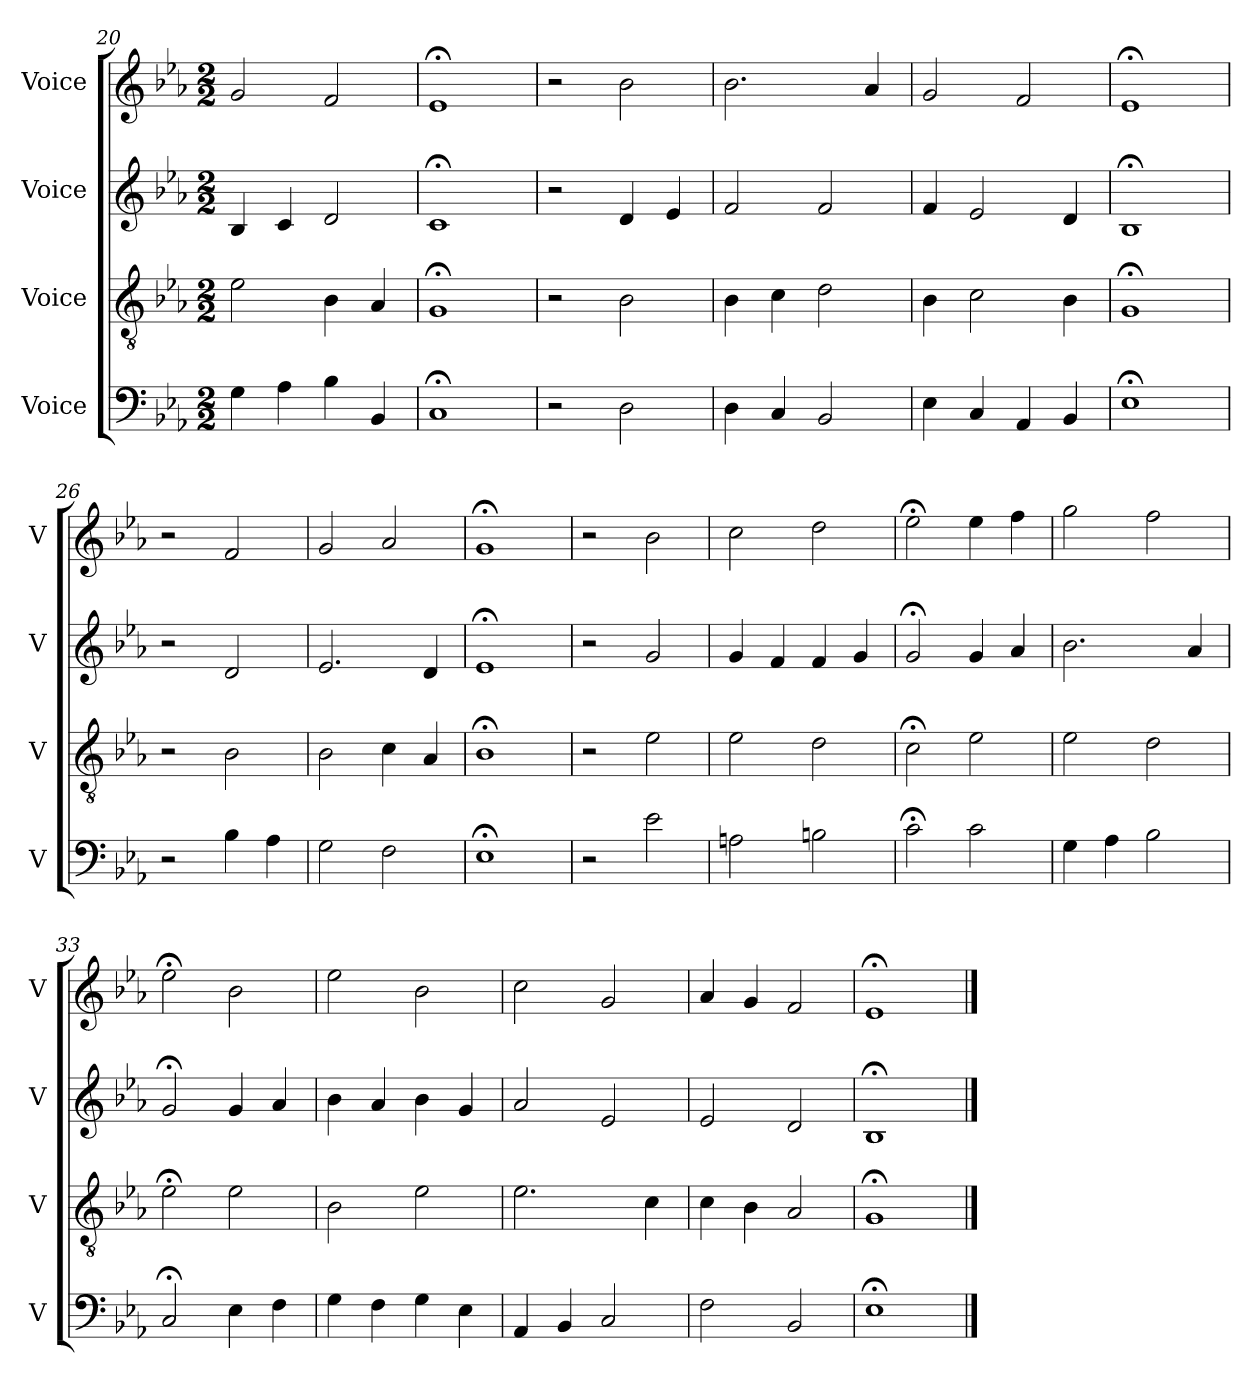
**kern	**kern	**kern	**kern
*part4	*part3	*part2	*part1
*staff4	*staff3	*staff2	*staff1
*I"Voice	*I"Voice	*I"Voice	*I"Voice
*I'V	*I'V	*I'V	*I'V
*clefF4	*clefGv2	*clefG2	*clefG2
*k[b-e-a-]	*k[b-e-a-]	*k[b-e-a-]	*k[b-e-a-]
*M2/2	*M2/2	*M2/2	*M2/2
=20	=20	=20	=20
4G	2e-	4B-	2g
4A-	.	4c	.
4B-	4B-	2d	2f
4BB-	4A-	.	.
=21	=21	=21	=21
1C;<	1G;<	1c;<	1e-;<
=22	=22	=22	=22
2r	2r	2r	2r
2D	2B-	4d	2b-
.	.	4e-	.
=23	=23	=23	=23
4D	4B-	2f	2.b-
4C	4c	.	.
2BB-	2d	2f	.
.	.	.	4a-
=24	=24	=24	=24
4E-	4B-	4f	2g
4C	2c	2e-	.
4AA-	.	.	2f
4BB-	4B-	4d	.
=25	=25	=25	=25
1E-;<	1G;<	1B-;<	1e-;<
=26	=26	=26	=26
2r	2r	2r	2r
4B-	2B-	2d	2f
4A-	.	.	.
=27	=27	=27	=27
2G	2B-	2.e-	2g
2F	4c	.	2a-
.	4A-	4d	.
=28	=28	=28	=28
1E-;<	1B-;<	1e-;<	1g;<
=29	=29	=29	=29
2r	2r	2r	2r
2e-	2e-	2g	2b-
=30	=30	=30	=30
2An	2e-	4g	2cc
.	.	4f	.
2Bn	2d	4f	2dd
.	.	4g	.
=31	=31	=31	=31
2c;<	2c;<	2g;<	2ee-;<
2c	2e-	4g	4ee-
.	.	4a-	4ff
=32	=32	=32	=32
4G	2e-	2.b-	2gg
4A-	.	.	.
2B-	2d	.	2ff
.	.	4a-	.
=33	=33	=33	=33
2C;<	2e-;<	2g;<	2ee-;<
4E-	2e-	4g	2b-
4F	.	4a-	.
=34	=34	=34	=34
4G	2B-	4b-	2ee-
4F	.	4a-	.
4G	2e-	4b-	2b-
4E-	.	4g	.
=35	=35	=35	=35
4AA-	2.e-	2a-	2cc
4BB-	.	.	.
2C	.	2e-	2g
.	4c	.	.
=36	=36	=36	=36
2F	4c	2e-	4a-
.	4B-	.	4g
2BB-	2A-	2d	2f
=37	=37	=37	=37
1E-;<	1G;<	1B-;<	1e-;<
==	==	==	==
*-	*-	*-	*-
